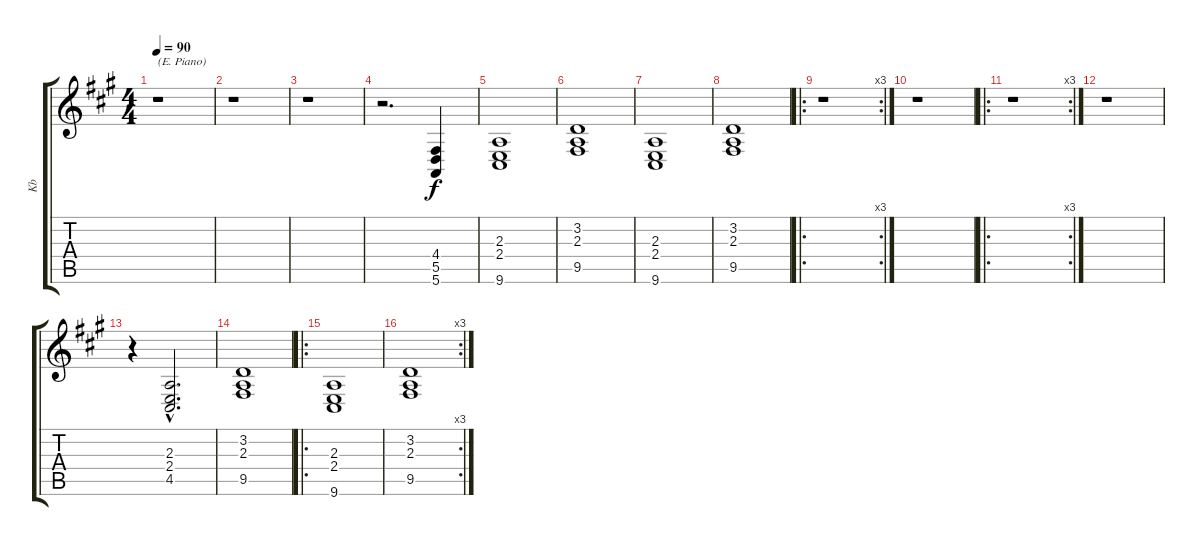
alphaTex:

\track ("Kb" "Kb") {instrument electricgrandpiano}
\staff {score tabs}
\tuning (E4 B3 G3 D3 A2 E2) {hide}
\ts (4 4)
\tempo 90
\clef g2
\ks a
r.1{txt "(E. Piano)" dy f volume 10 instrument electricgrandpiano} |
r.1 |
r.1 |
r.2{d} (4.4 5.5 5.6).4 |
(2.3 2.4 9.6).1 |
(3.2 2.3 9.5).1 |
(2.3 2.4 9.6).1 |
(3.2 2.3 9.5).1 |
\ro
\rc 3
r.1 |
r.1 |
\ro
\rc 3
r.1 |
r.1 |
r.4 (2.3{hac} 2.4{hac} 4.5{hac}).2{d} |
(3.2 2.3 9.5).1 |
\ro
(2.3 2.4 9.6).1 |
\rc 3
(3.2 2.3 9.5).1
